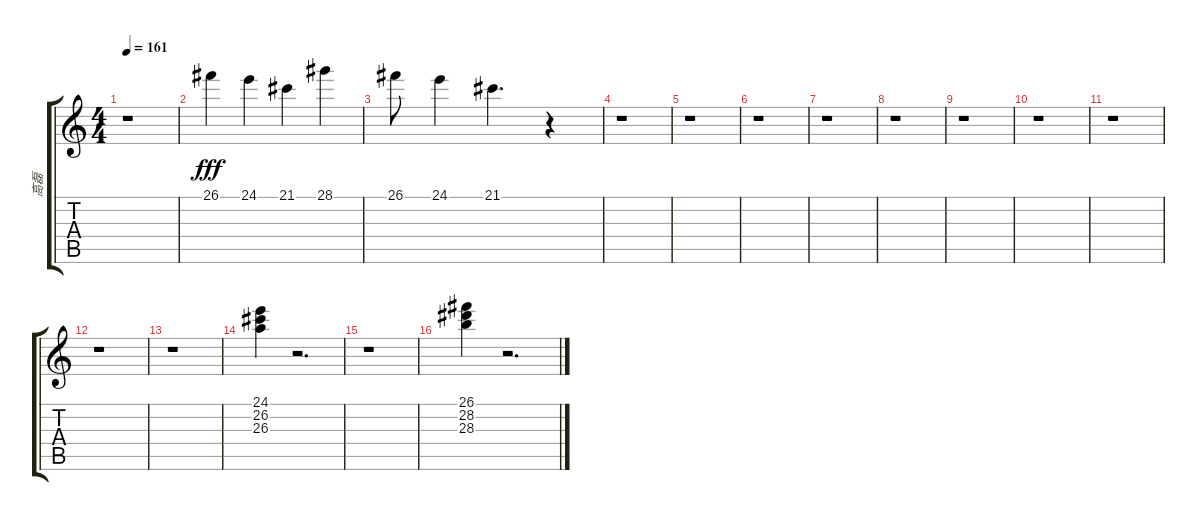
\track ("高磊" "高磊") {instrument fx5brightness}
\staff {score tabs}
\tuning (E4 B3 G3 D3 A2 E2) {hide}
\ts (4 4)
\tempo 161
\clef g2
\ks c
r.1{dy fff} |
26.1.4 24.1.4 21.1.4 28.1.4 |
26.1.8 24.1.4 21.1.4{d} r.4 |
r.1 |
r.1 |
r.1 |
r.1 |
r.1 |
r.1 |
r.1 |
r.1 |
r.1 |
r.1 |
(24.1 26.2 26.3).4 r.2{d} |
r.1 |
(26.1 28.2 28.3).4 r.2{d}
